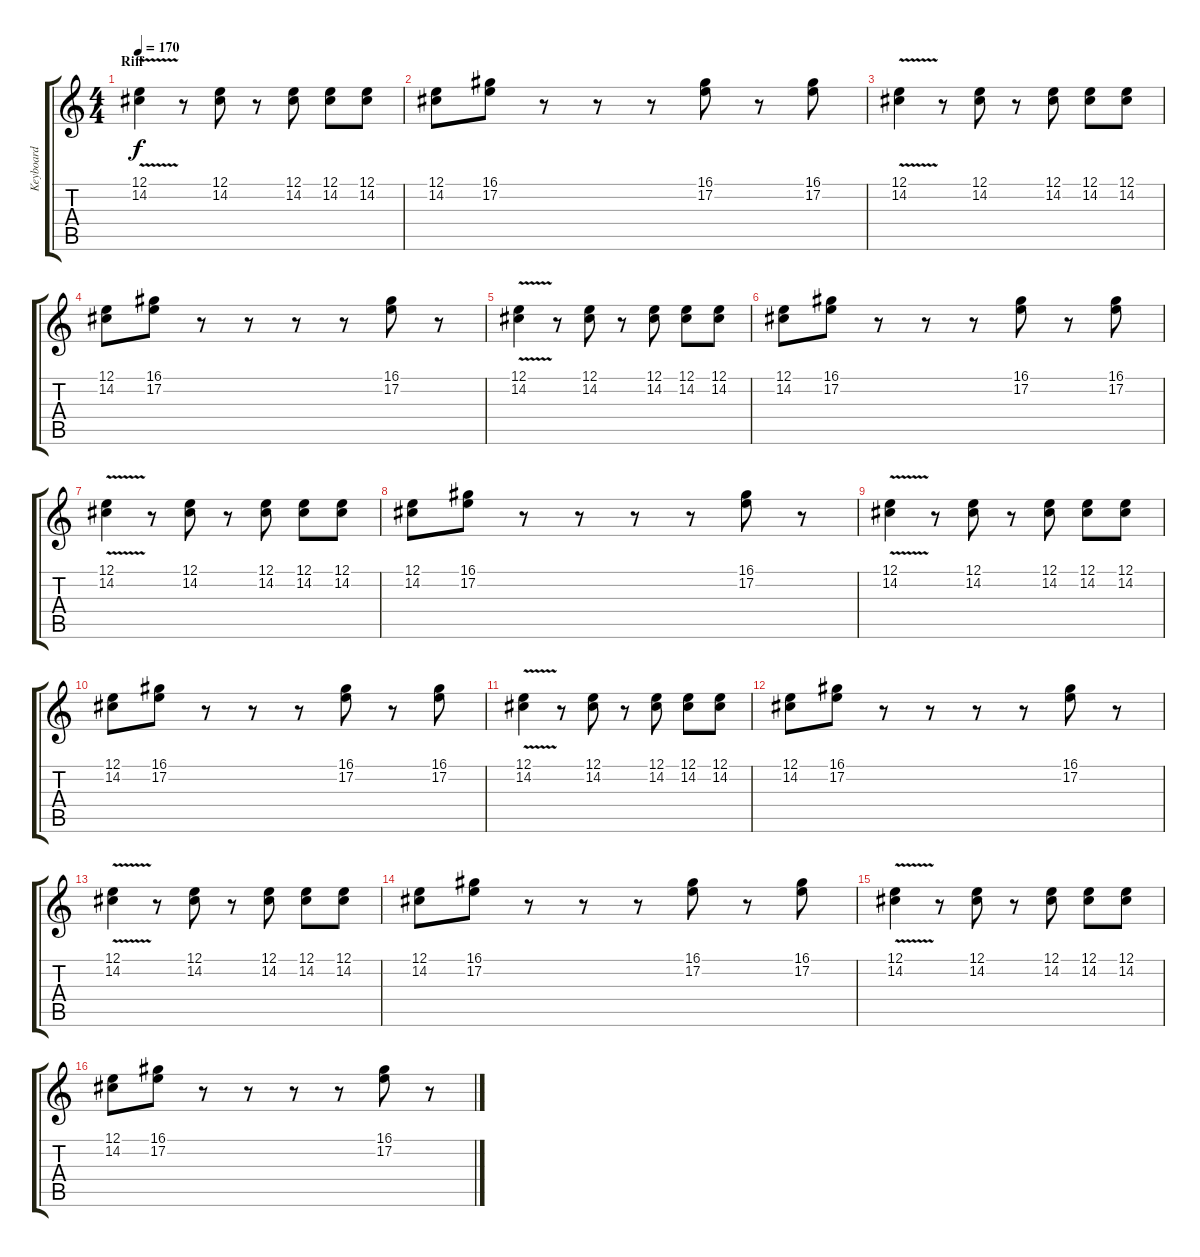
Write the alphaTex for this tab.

\track ("Keyboard" "Keyboard") {instrument harpsichord}
\staff {score tabs}
\tuning (E4 B3 G3 D3 A2 E2) {hide}
\ts (4 4)
\section ("" "Riff")
\tempo 170
\clef g2
\ks c
(12.1{v} 14.2{v}).4{dy f} r.8 (12.1 14.2).8 r.8 (12.1 14.2).8 (12.1 14.2).8 (12.1 14.2).8 |
(12.1 14.2).8 (16.1 17.2).8 r.8 r.8 r.8 (16.1 17.2).8 r.8 (16.1 17.2).8 |
(12.1{v} 14.2{v}).4 r.8 (12.1 14.2).8 r.8 (12.1 14.2).8 (12.1 14.2).8 (12.1 14.2).8 |
(12.1 14.2).8 (16.1 17.2).8 r.8 r.8 r.8 r.8 (16.1 17.2).8 r.8 |
(12.1{v} 14.2{v}).4 r.8 (12.1 14.2).8 r.8 (12.1 14.2).8 (12.1 14.2).8 (12.1 14.2).8 |
(12.1 14.2).8 (16.1 17.2).8 r.8 r.8 r.8 (16.1 17.2).8 r.8 (16.1 17.2).8 |
(12.1{v} 14.2{v}).4 r.8 (12.1 14.2).8 r.8 (12.1 14.2).8 (12.1 14.2).8 (12.1 14.2).8 |
(12.1 14.2).8 (16.1 17.2).8 r.8 r.8 r.8 r.8 (16.1 17.2).8 r.8 |
\section ("" "")
(12.1{v} 14.2{v}).4 r.8 (12.1 14.2).8 r.8 (12.1 14.2).8 (12.1 14.2).8 (12.1 14.2).8 |
(12.1 14.2).8 (16.1 17.2).8 r.8 r.8 r.8 (16.1 17.2).8 r.8 (16.1 17.2).8 |
(12.1{v} 14.2{v}).4 r.8 (12.1 14.2).8 r.8 (12.1 14.2).8 (12.1 14.2).8 (12.1 14.2).8 |
(12.1 14.2).8 (16.1 17.2).8 r.8 r.8 r.8 r.8 (16.1 17.2).8 r.8 |
(12.1{v} 14.2{v}).4 r.8 (12.1 14.2).8 r.8 (12.1 14.2).8 (12.1 14.2).8 (12.1 14.2).8 |
(12.1 14.2).8 (16.1 17.2).8 r.8 r.8 r.8 (16.1 17.2).8 r.8 (16.1 17.2).8 |
(12.1{v} 14.2{v}).4 r.8 (12.1 14.2).8 r.8 (12.1 14.2).8 (12.1 14.2).8 (12.1 14.2).8 |
(12.1 14.2).8 (16.1 17.2).8 r.8 r.8 r.8 r.8 (16.1 17.2).8 r.8
